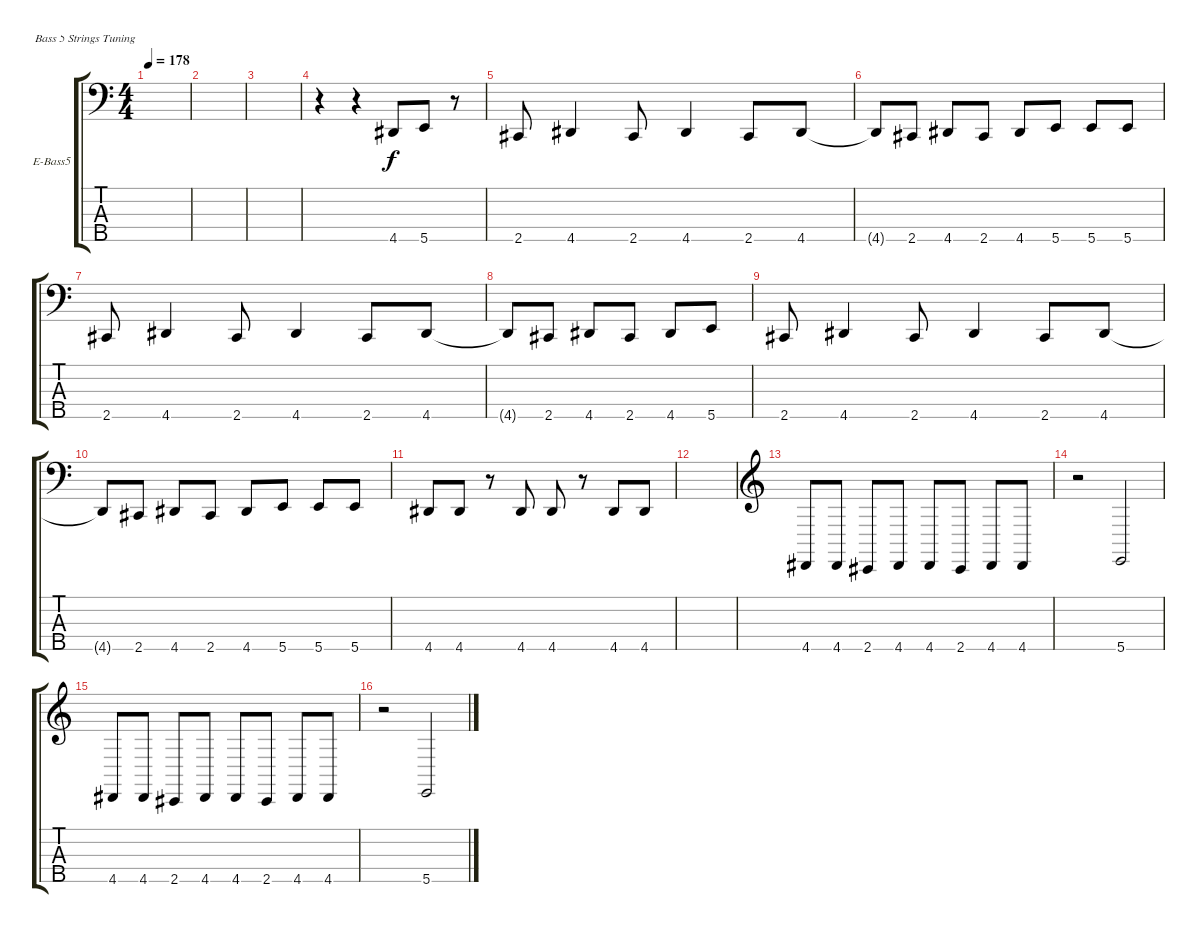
\bracketExtendMode groupsimilarinstruments
\firstSystemTrackNameOrientation horizontal
\otherSystemsTrackNameOrientation horizontal
\track ("Bass" "E-Bass5") {instrument electricbassfinger}
\staff {score tabs}
\tuning (G2 D2 A1 E1 B0)
\ts (4 4)
\tempo 178
\clef f4
\scale
0.487395
\ks c
|
\scale
0.256303 |
\scale
0.256303 |
r.4 r.4 4.5.8 5.5.8 r.8 |
2.5.8{dy f} 4.5.4 2.5.8 4.5.4 2.5.8 4.5.8 |
4.5{t}.8 2.5.8 4.5.8 2.5.8 4.5.8 5.5.8 5.5.8 5.5.8 |
2.5.8 4.5.4 2.5.8 4.5.4 2.5.8 4.5.8 |
4.5{t}.8 2.5.8 4.5.8 2.5.8 4.5.8 5.5.8 |
2.5.8 4.5.4 2.5.8 4.5.4 2.5.8 4.5.8 |
4.5{t}.8 2.5.8 4.5.8 2.5.8 4.5.8 5.5.8 5.5.8 5.5.8 |
4.5.8 4.5.8 r.8 4.5.8 4.5.8 r.8 4.5.8 4.5.8 |
|
\clef g2
4.5.8 4.5.8 2.5.8 4.5.8 4.5.8 2.5.8 4.5.8 4.5.8 |
r.2 5.5.2 |
4.5.8 4.5.8 2.5.8 4.5.8 4.5.8 2.5.8 4.5.8 4.5.8 |
r.2 5.5.2
